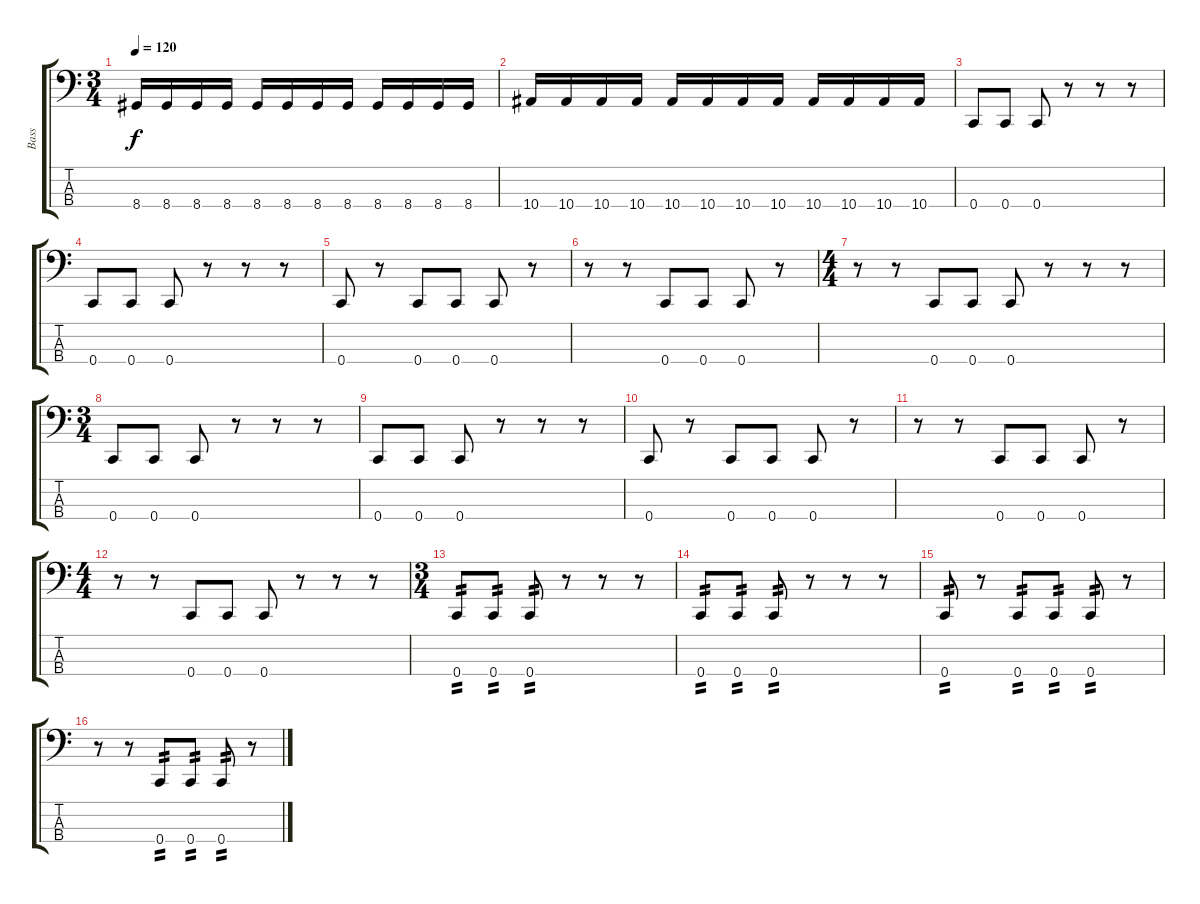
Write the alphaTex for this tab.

\track ("Bass" "Bass") {instrument electricbassfinger}
\staff {score tabs}
\tuning (Eb2 Bb1 F1 C1) {hide}
\ts (3 4)
\tempo 120
\clef f4
\ks c
8.4.16{dy f} 8.4.16 8.4.16 8.4.16 8.4.16 8.4.16 8.4.16 8.4.16 8.4.16 8.4.16 8.4.16 8.4.16 |
10.4.16 10.4.16 10.4.16 10.4.16 10.4.16 10.4.16 10.4.16 10.4.16 10.4.16 10.4.16 10.4.16 10.4.16 |
0.4.8 0.4.8 0.4.8 r.8 r.8 r.8 |
0.4.8 0.4.8 0.4.8 r.8 r.8 r.8 |
0.4.8 r.8 0.4.8 0.4.8 0.4.8 r.8 |
r.8 r.8 0.4.8 0.4.8 0.4.8 r.8 |
\ts (4 4)
r.8 r.8 0.4.8 0.4.8 0.4.8 r.8 r.8 r.8 |
\ts (3 4)
0.4.8 0.4.8 0.4.8 r.8 r.8 r.8 |
0.4.8 0.4.8 0.4.8 r.8 r.8 r.8 |
0.4.8 r.8 0.4.8 0.4.8 0.4.8 r.8 |
r.8 r.8 0.4.8 0.4.8 0.4.8 r.8 |
\ts (4 4)
r.8 r.8 0.4.8 0.4.8 0.4.8 r.8 r.8 r.8 |
\ts (3 4)
0.4.8{tp 2} 0.4.8{tp 2} 0.4.8{tp 2} r.8 r.8 r.8 |
0.4.8{tp 2} 0.4.8{tp 2} 0.4.8{tp 2} r.8 r.8 r.8 |
0.4.8{tp 2} r.8 0.4.8{tp 2} 0.4.8{tp 2} 0.4.8{tp 2} r.8 |
r.8 r.8 0.4.8{tp 2} 0.4.8{tp 2} 0.4.8{tp 2} r.8
